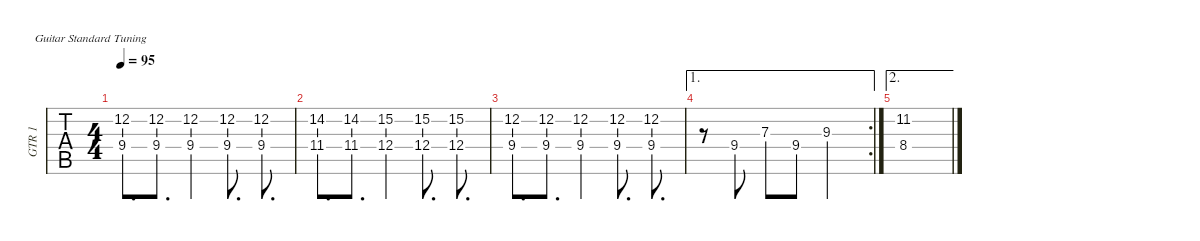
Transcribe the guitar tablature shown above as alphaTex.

\defaultSystemsLayout 4
\hideDynamics
\bracketExtendMode groupsimilarinstruments
\singleTrackTrackNamePolicy allsystems
\multiTrackTrackNamePolicy allsystems
\otherSystemsTrackNameOrientation horizontal
\track ("GTR 1" "GTR 1") {instrument electricguitarclean}
\staff {tabs}
\tuning (E4 B3 G3 D3 A2 E2)
\ts (4 4)
\tempo 95
\clef g2
\ks c
(12.2 9.4).8{d dy f} (12.2 9.4).8{d} (12.2 9.4).4 (12.2 9.4).8{d} (12.2 9.4).8{d} |
(14.2 11.4).8{d} (14.2 11.4).8{d} (15.2 12.4).4 (15.2 12.4).8{d} (15.2 12.4).8{d} |
(12.2 9.4).8{d} (12.2 9.4).8{d} (12.2 9.4).4 (12.2 9.4).8{d} (12.2 9.4).8{d} |
\ae 1
\rc 2
r.8 9.4.8 7.3.8 9.4.8 9.3.2 |
\ae 2
(11.2 8.4).1
